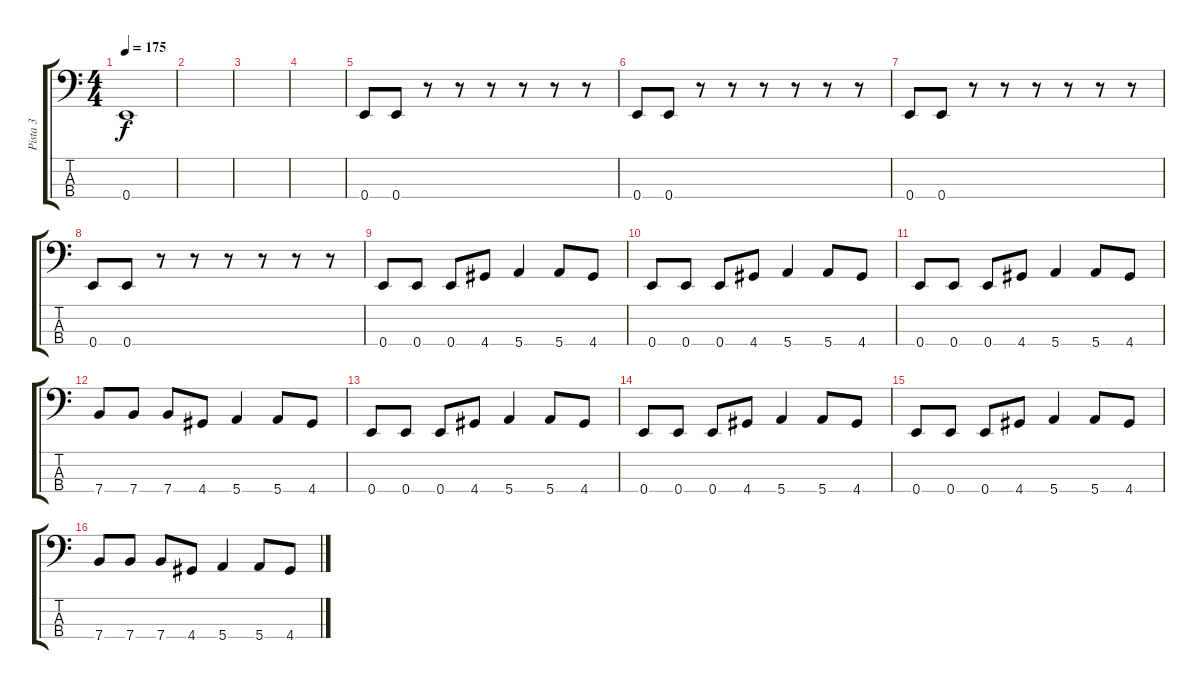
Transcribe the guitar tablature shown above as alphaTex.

\track ("Pista 3" "Pista 3") {instrument electricbasspick}
\staff {score tabs}
\tuning (G2 D2 A1 E1) {hide}
\ts (4 4)
\tempo 175
\clef f4
\ks c
0.4.1{dy f instrument electricbasspick} |
|
|
|
0.4.8 0.4.8 r.8 r.8 r.8 r.8 r.8 r.8 |
0.4.8 0.4.8 r.8 r.8 r.8 r.8 r.8 r.8 |
0.4.8 0.4.8 r.8 r.8 r.8 r.8 r.8 r.8 |
0.4.8 0.4.8 r.8 r.8 r.8 r.8 r.8 r.8 |
0.4.8 0.4.8 0.4.8 4.4.8 5.4.4 5.4.8 4.4.8 |
0.4.8 0.4.8 0.4.8 4.4.8 5.4.4 5.4.8 4.4.8 |
0.4.8 0.4.8 0.4.8 4.4.8 5.4.4 5.4.8 4.4.8 |
7.4.8 7.4.8 7.4.8 4.4.8 5.4.4 5.4.8 4.4.8 |
0.4.8 0.4.8 0.4.8 4.4.8 5.4.4 5.4.8 4.4.8 |
0.4.8 0.4.8 0.4.8 4.4.8 5.4.4 5.4.8 4.4.8 |
0.4.8 0.4.8 0.4.8 4.4.8 5.4.4 5.4.8 4.4.8 |
7.4.8 7.4.8 7.4.8 4.4.8 5.4.4 5.4.8 4.4.8
